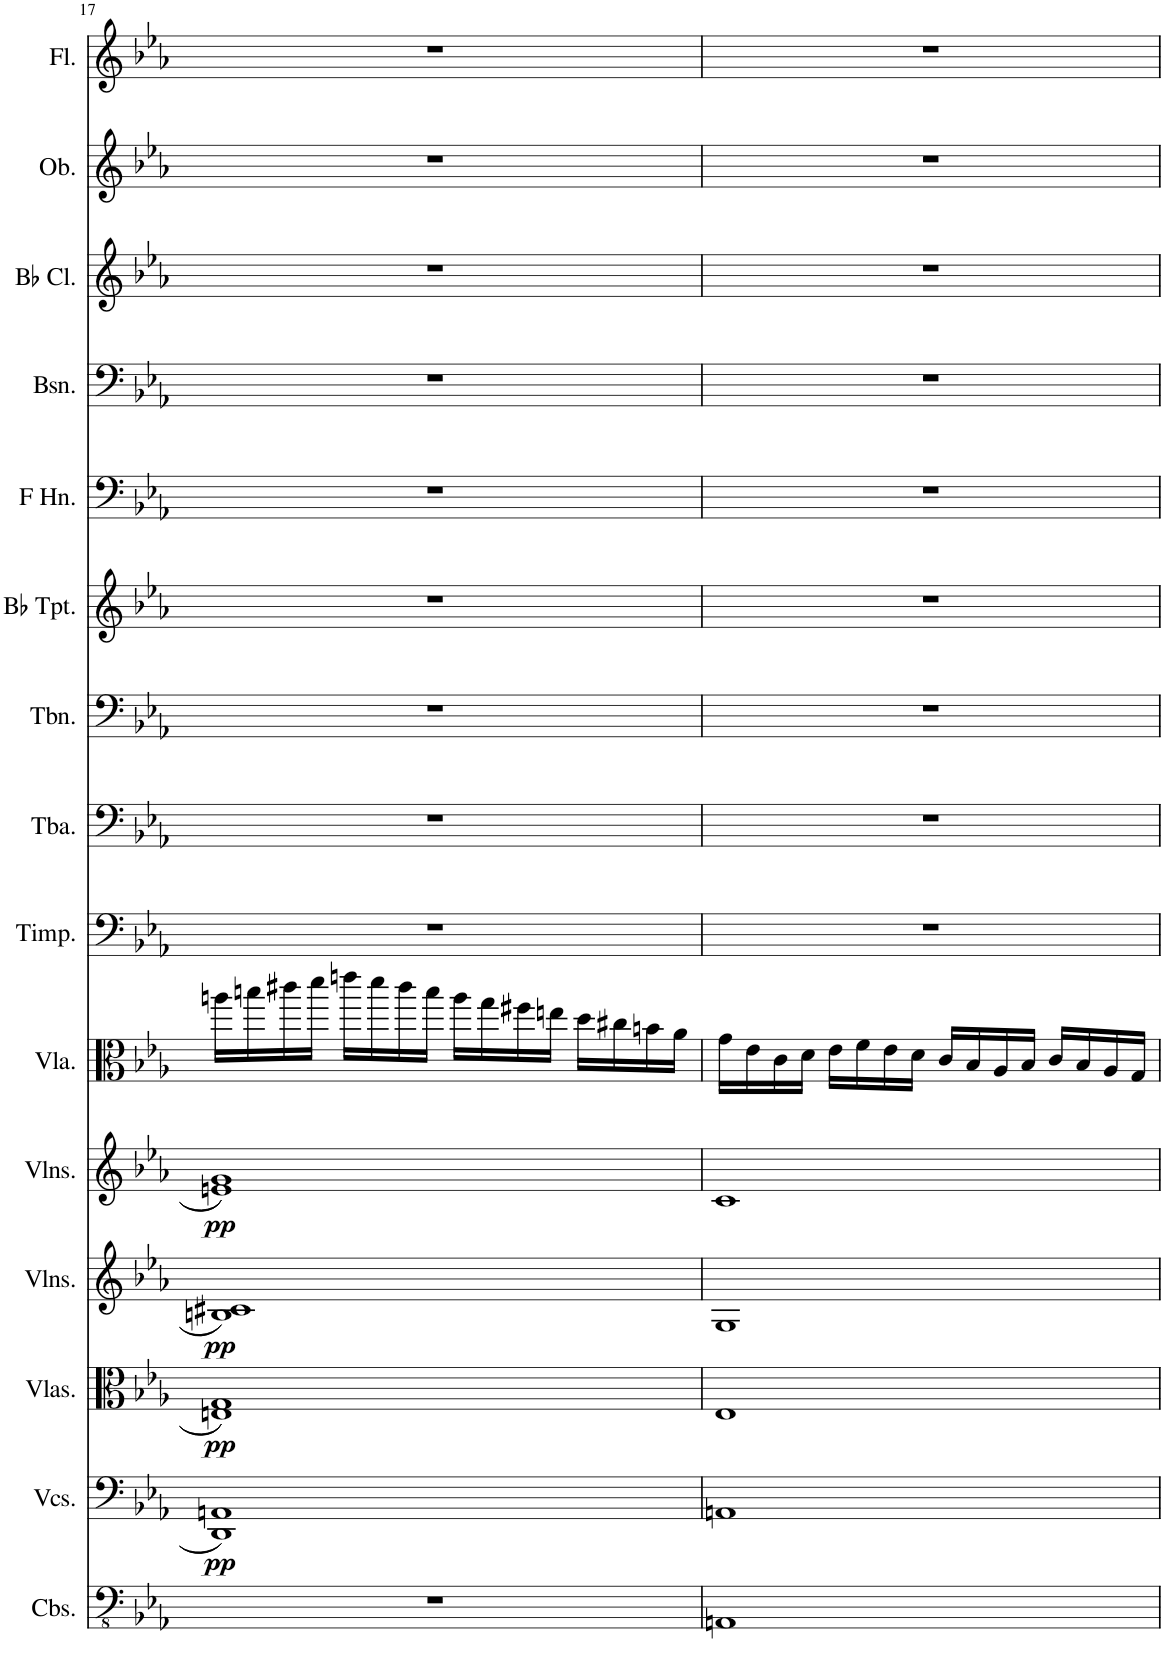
**kern	**kern	**dynam	**kern	**dynam	**kern	**dynam	**kern	**dynam	**kern	**kern	**kern	**kern	**kern	**kern	**kern	**kern	**kern	**kern
*part15	*part14	*part14	*part13	*part13	*part12	*part12	*part11	*part11	*part10	*part9	*part8	*part7	*part6	*part5	*part4	*part3	*part2	*part1
*staff15	*staff14	*staff14	*staff13	*staff13	*staff12	*staff12	*staff11	*staff11	*staff10	*staff9	*staff8	*staff7	*staff6	*staff5	*staff4	*staff3	*staff2	*staff1
*I"Contrabasses	*I"Violoncellos	*	*I"Violas	*	*I"Violins	*	*I"Violins	*	*I"Viola	*I"Timpani	*I"Tuba	*I"Trombone	*I"Bb Trumpet	*I"Horn in F	*I"Bassoon	*I"Bb Clarinet	*I"Oboe	*I"Flute
*I'Cbs.	*I'Vcs.	*	*I'Vlas.	*	*I'Vlns.	*	*I'Vlns.	*	*I'Vla.	*I'Timp.	*I'Tba.	*I'Tbn.	*I'Bb Tpt.	*	*I'Bsn.	*I'Bb Cl.	*I'Ob.	*I'Fl.
!!LO:PB:g=z
*clefFv4	*clefF4	*	*clefC3	*	*clefG2	*	*clefG2	*	*clefC3	*clefF4	*clefF4	*clefF4	*clefG2	*clefF4	*clefF4	*clefG2	*clefG2	*clefG2
*	*	*	*	*	*	*	*	*	*	*	*	*	*ITrd1c2	*ITrd4c7	*	*ITrd1c2	*	*
*k[b-e-a-]	*k[b-e-a-]	*	*k[b-e-a-]	*	*k[b-e-a-]	*	*k[b-e-a-]	*	*k[b-e-a-]	*k[b-e-a-]	*k[b-e-a-]	*k[b-e-a-]	*k[b-e-a-]	*k[b-e-a-]	*k[b-e-a-]	*k[b-e-a-]	*k[b-e-a-]	*k[b-e-a-]
*M4/4	*M4/4	*	*M4/4	*	*M4/4	*	*M4/4	*	*M4/4	*M4/4	*M4/4	*M4/4	*M4/4	*M4/4	*M4/4	*M4/4	*M4/4	*M4/4
=17	=17	=17	=17	=17	=17	=17	=17	=17	=17	=17	=17	=17	=17	=17	=17	=17	=17	=17
!	!	!LO:DY:b	!	!LO:DY:b	!	!LO:DY:b	!	!LO:DY:b	!	!	!	!	!	!	!	!	!	!
1r	1DD 1AAn	pp	1En 1G	pp	1Bn 1c#X	pp	1en 1g	pp	16aan\LL	1r	1r	1r	1r	1r	1r	1r	1r	1r
.	.	.	.	.	.	.	.	.	16bbn\	.	.	.	.	.	.	.	.	.
.	.	.	.	.	.	.	.	.	16ccc#X\	.	.	.	.	.	.	.	.	.
.	.	.	.	.	.	.	.	.	16ddd\JJ	.	.	.	.	.	.	.	.	.
.	.	.	.	.	.	.	.	.	16eeen\LL	.	.	.	.	.	.	.	.	.
.	.	.	.	.	.	.	.	.	16ddd\	.	.	.	.	.	.	.	.	.
.	.	.	.	.	.	.	.	.	16ccc#\	.	.	.	.	.	.	.	.	.
.	.	.	.	.	.	.	.	.	16bb\JJ	.	.	.	.	.	.	.	.	.
.	.	.	.	.	.	.	.	.	16aa\LL	.	.	.	.	.	.	.	.	.
.	.	.	.	.	.	.	.	.	16gg\	.	.	.	.	.	.	.	.	.
.	.	.	.	.	.	.	.	.	16ff#X\	.	.	.	.	.	.	.	.	.
.	.	.	.	.	.	.	.	.	16een\JJ	.	.	.	.	.	.	.	.	.
.	.	.	.	.	.	.	.	.	16dd\LL	.	.	.	.	.	.	.	.	.
.	.	.	.	.	.	.	.	.	16cc#X\	.	.	.	.	.	.	.	.	.
.	.	.	.	.	.	.	.	.	16bn\	.	.	.	.	.	.	.	.	.
.	.	.	.	.	.	.	.	.	16a-\JJ	.	.	.	.	.	.	.	.	.
=18	=18	=18	=18	=18	=18	=18	=18	=18	=18	=18	=18	=18	=18	=18	=18	=18	=18	=18
1AAAn	1AAn	.	1E-	.	1G	.	1c	.	16g\LL	1r	1r	1r	1r	1r	1r	1r	1r	1r
.	.	.	.	.	.	.	.	.	16e-\	.	.	.	.	.	.	.	.	.
.	.	.	.	.	.	.	.	.	16c\	.	.	.	.	.	.	.	.	.
.	.	.	.	.	.	.	.	.	16d\JJ	.	.	.	.	.	.	.	.	.
.	.	.	.	.	.	.	.	.	16e-\LL	.	.	.	.	.	.	.	.	.
.	.	.	.	.	.	.	.	.	16f\	.	.	.	.	.	.	.	.	.
.	.	.	.	.	.	.	.	.	16e-\	.	.	.	.	.	.	.	.	.
.	.	.	.	.	.	.	.	.	16d\JJ	.	.	.	.	.	.	.	.	.
.	.	.	.	.	.	.	.	.	16c/LL	.	.	.	.	.	.	.	.	.
.	.	.	.	.	.	.	.	.	16B-/	.	.	.	.	.	.	.	.	.
.	.	.	.	.	.	.	.	.	16A-/	.	.	.	.	.	.	.	.	.
.	.	.	.	.	.	.	.	.	16B-/JJ	.	.	.	.	.	.	.	.	.
.	.	.	.	.	.	.	.	.	16c/LL	.	.	.	.	.	.	.	.	.
.	.	.	.	.	.	.	.	.	16B-/	.	.	.	.	.	.	.	.	.
.	.	.	.	.	.	.	.	.	16A-/	.	.	.	.	.	.	.	.	.
.	.	.	.	.	.	.	.	.	16G/JJ	.	.	.	.	.	.	.	.	.
=	=	=	=	=	=	=	=	=	=	=	=	=	=	=	=	=	=	=
*-	*-	*-	*-	*-	*-	*-	*-	*-	*-	*-	*-	*-	*-	*-	*-	*-	*-	*-
